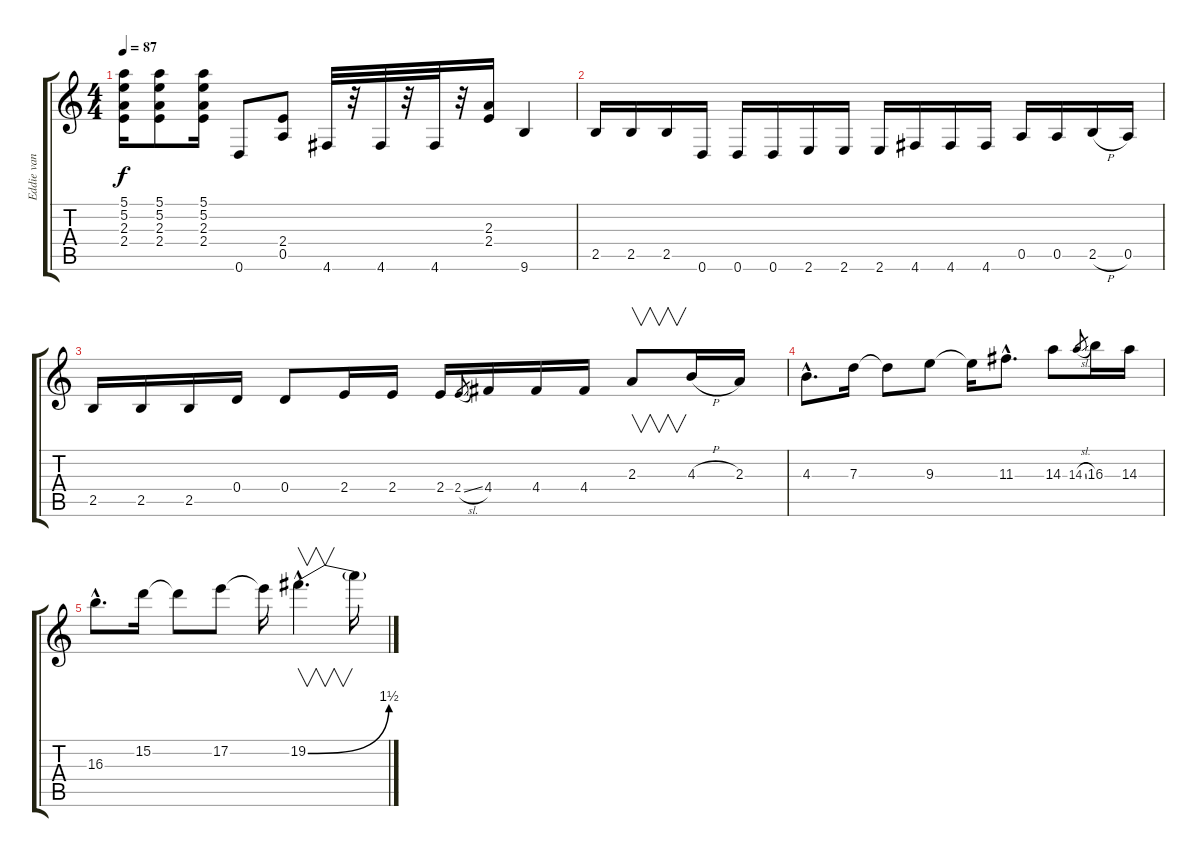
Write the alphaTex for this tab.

\track ("Eddie van Halen (Dropped D Tuning)" "Eddie van ") {instrument distortionguitar}
\staff {score tabs}
\tuning (E4 B3 G3 D3 A2 D2) {hide}
\ts (4 4)
\tempo 87
\clef g2
\ks c
(5.1{t} 5.2{t} 2.3{t} 2.4{t}).16{dy f} (5.1 5.2 2.3 2.4).8 (5.1 5.2 2.3 2.4).16 0.6.8 (2.4 0.5).8 4.6.32 r.32 4.6.32 r.32 4.6.32 r.32 (2.3 2.4).16 9.6.4 |
2.5.16 2.5.16 2.5.16 0.6.16 0.6.16 0.6.16 2.6.16 2.6.16 2.6.16 4.6.16 4.6.16 4.6.16 0.5.16 0.5.16 2.5{h}.16 0.5.16 |
2.5.16 2.5.16 2.5.16 0.4.16 0.4.8 2.4.16 2.4.16 2.4.16 2.4{sl}.8{gr} 4.4.16 4.4.16 4.4.16 2.3.8{v} 4.3{h}.16 2.3.16 |
4.3{hac}.8{d} 7.3.16 7.3{t}.8 9.3.8 9.3{t}.16 11.3{hac}.8{d} 14.3.8 14.3{sl}.8{gr} 16.3.16 14.3.16 |
16.3{hac}.8{d} 15.2.16 15.2{t}.8 17.2.8 17.2{t}.16 19.2{be (bend 0 0 60 6) hac}.4{v d} 19.2{t}.16
